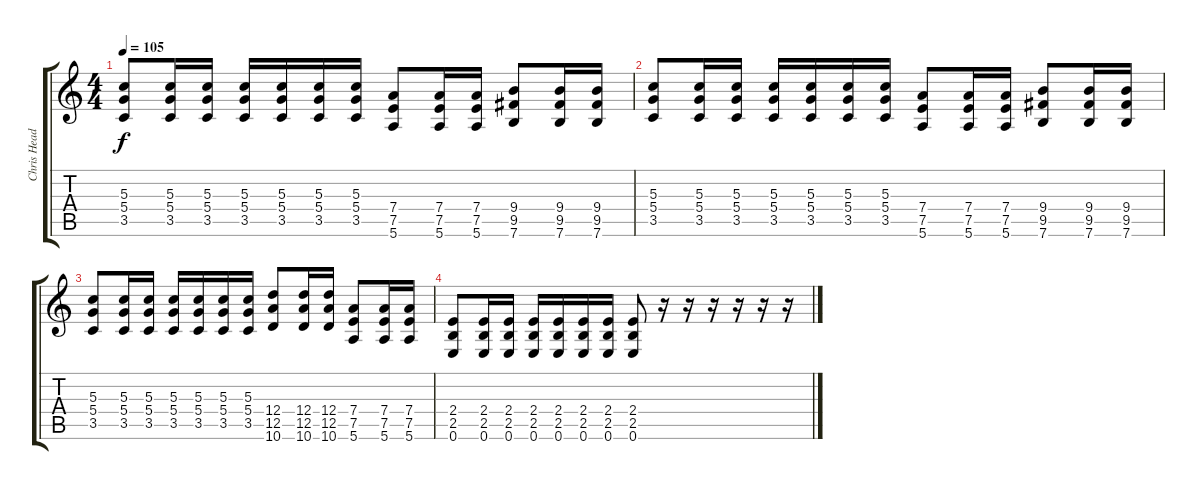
\track ("Chris Head" "Chris Head") {instrument distortionguitar}
\staff {score tabs}
\tuning (E4 B3 G3 D3 A2 E2) {hide}
\ts (4 4)
\tempo 105
\clef g2
\ks c
(5.3 5.4 3.5).8{dy f} (5.3 5.4 3.5).16 (5.3 5.4 3.5).16 (5.3 5.4 3.5).16 (5.3 5.4 3.5).16 (5.3 5.4 3.5).16 (5.3 5.4 3.5).16 (7.4 7.5 5.6).8 (7.4 7.5 5.6).16 (7.4 7.5 5.6).16 (9.4 9.5 7.6).8 (9.4 9.5 7.6).16 (9.4 9.5 7.6).16 |
(5.3 5.4 3.5).8 (5.3 5.4 3.5).16 (5.3 5.4 3.5).16 (5.3 5.4 3.5).16 (5.3 5.4 3.5).16 (5.3 5.4 3.5).16 (5.3 5.4 3.5).16 (7.4 7.5 5.6).8 (7.4 7.5 5.6).16 (7.4 7.5 5.6).16 (9.4 9.5 7.6).8 (9.4 9.5 7.6).16 (9.4 9.5 7.6).16 |
(5.3 5.4 3.5).8 (5.3 5.4 3.5).16 (5.3 5.4 3.5).16 (5.3 5.4 3.5).16 (5.3 5.4 3.5).16 (5.3 5.4 3.5).16 (5.3 5.4 3.5).16 (12.4 12.5 10.6).8 (12.4 12.5 10.6).16 (12.4 12.5 10.6).16 (7.4 7.5 5.6).8 (7.4 7.5 5.6).16 (7.4 7.5 5.6).16 |
(2.4 2.5 0.6).8 (2.4 2.5 0.6).16 (2.4 2.5 0.6).16 (2.4 2.5 0.6).16 (2.4 2.5 0.6).16 (2.4 2.5 0.6).16 (2.4 2.5 0.6).16 (2.4 2.5 0.6).8 r.16 r.16 r.16 r.16 r.16 r.16
